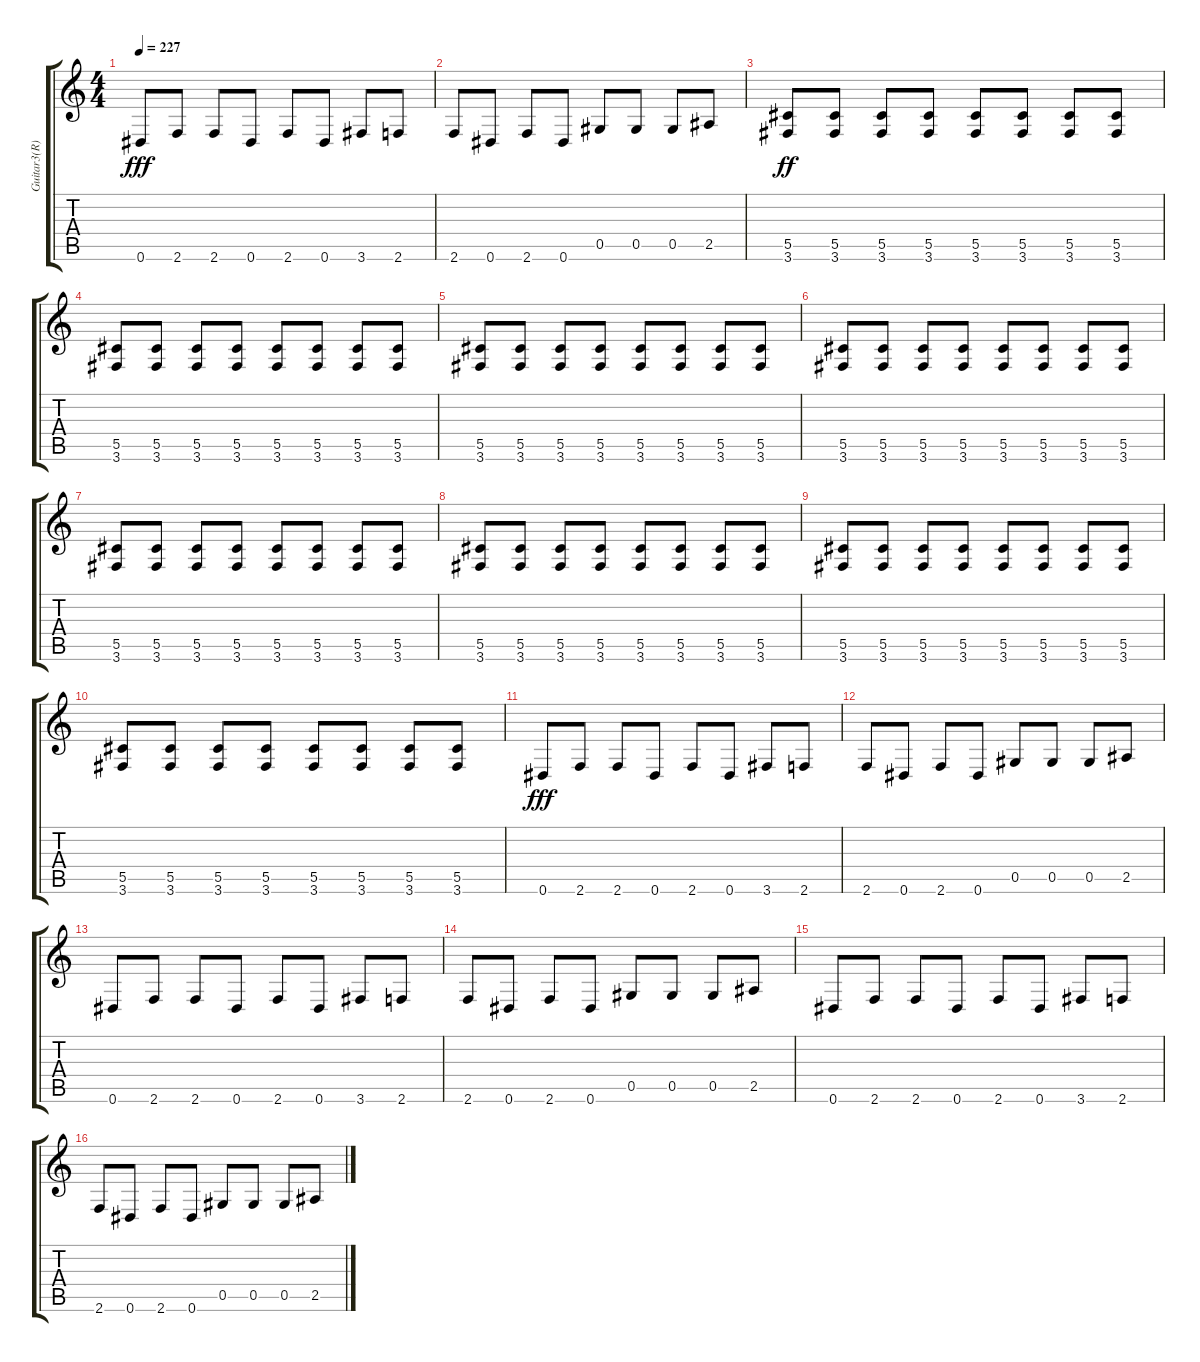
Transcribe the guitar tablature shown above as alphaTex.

\track ("Guitar3(R)" "Guitar3(R)") {instrument distortionguitar}
\staff {score tabs}
\tuning (Eb4 Bb3 Gb3 Db3 Ab2 Eb2) {hide}
\ts (4 4)
\tempo 227
\clef g2
\ks c
0.6.8{dy fff} 2.6.8 2.6.8 0.6.8 2.6.8 0.6.8 3.6.8 2.6.8 |
2.6.8 0.6.8 2.6.8 0.6.8 0.5.8 0.5.8 0.5.8 2.5.8 |
(5.5 3.6).8{dy ff} (5.5 3.6).8 (5.5 3.6).8 (5.5 3.6).8 (5.5 3.6).8 (5.5 3.6).8 (5.5 3.6).8 (5.5 3.6).8 |
(5.5 3.6).8 (5.5 3.6).8 (5.5 3.6).8 (5.5 3.6).8 (5.5 3.6).8 (5.5 3.6).8 (5.5 3.6).8 (5.5 3.6).8 |
(5.5 3.6).8 (5.5 3.6).8 (5.5 3.6).8 (5.5 3.6).8 (5.5 3.6).8 (5.5 3.6).8 (5.5 3.6).8 (5.5 3.6).8 |
(5.5 3.6).8 (5.5 3.6).8 (5.5 3.6).8 (5.5 3.6).8 (5.5 3.6).8 (5.5 3.6).8 (5.5 3.6).8 (5.5 3.6).8 |
(5.5 3.6).8 (5.5 3.6).8 (5.5 3.6).8 (5.5 3.6).8 (5.5 3.6).8 (5.5 3.6).8 (5.5 3.6).8 (5.5 3.6).8 |
(5.5 3.6).8 (5.5 3.6).8 (5.5 3.6).8 (5.5 3.6).8 (5.5 3.6).8 (5.5 3.6).8 (5.5 3.6).8 (5.5 3.6).8 |
(5.5 3.6).8 (5.5 3.6).8 (5.5 3.6).8 (5.5 3.6).8 (5.5 3.6).8 (5.5 3.6).8 (5.5 3.6).8 (5.5 3.6).8 |
(5.5 3.6).8 (5.5 3.6).8 (5.5 3.6).8 (5.5 3.6).8 (5.5 3.6).8 (5.5 3.6).8 (5.5 3.6).8 (5.5 3.6).8 |
0.6.8{dy fff} 2.6.8 2.6.8 0.6.8 2.6.8 0.6.8 3.6.8 2.6.8 |
2.6.8 0.6.8 2.6.8 0.6.8 0.5.8 0.5.8 0.5.8 2.5.8 |
0.6.8 2.6.8 2.6.8 0.6.8 2.6.8 0.6.8 3.6.8 2.6.8 |
2.6.8 0.6.8 2.6.8 0.6.8 0.5.8 0.5.8 0.5.8 2.5.8 |
0.6.8 2.6.8 2.6.8 0.6.8 2.6.8 0.6.8 3.6.8 2.6.8 |
2.6.8 0.6.8 2.6.8 0.6.8 0.5.8 0.5.8 0.5.8 2.5.8
